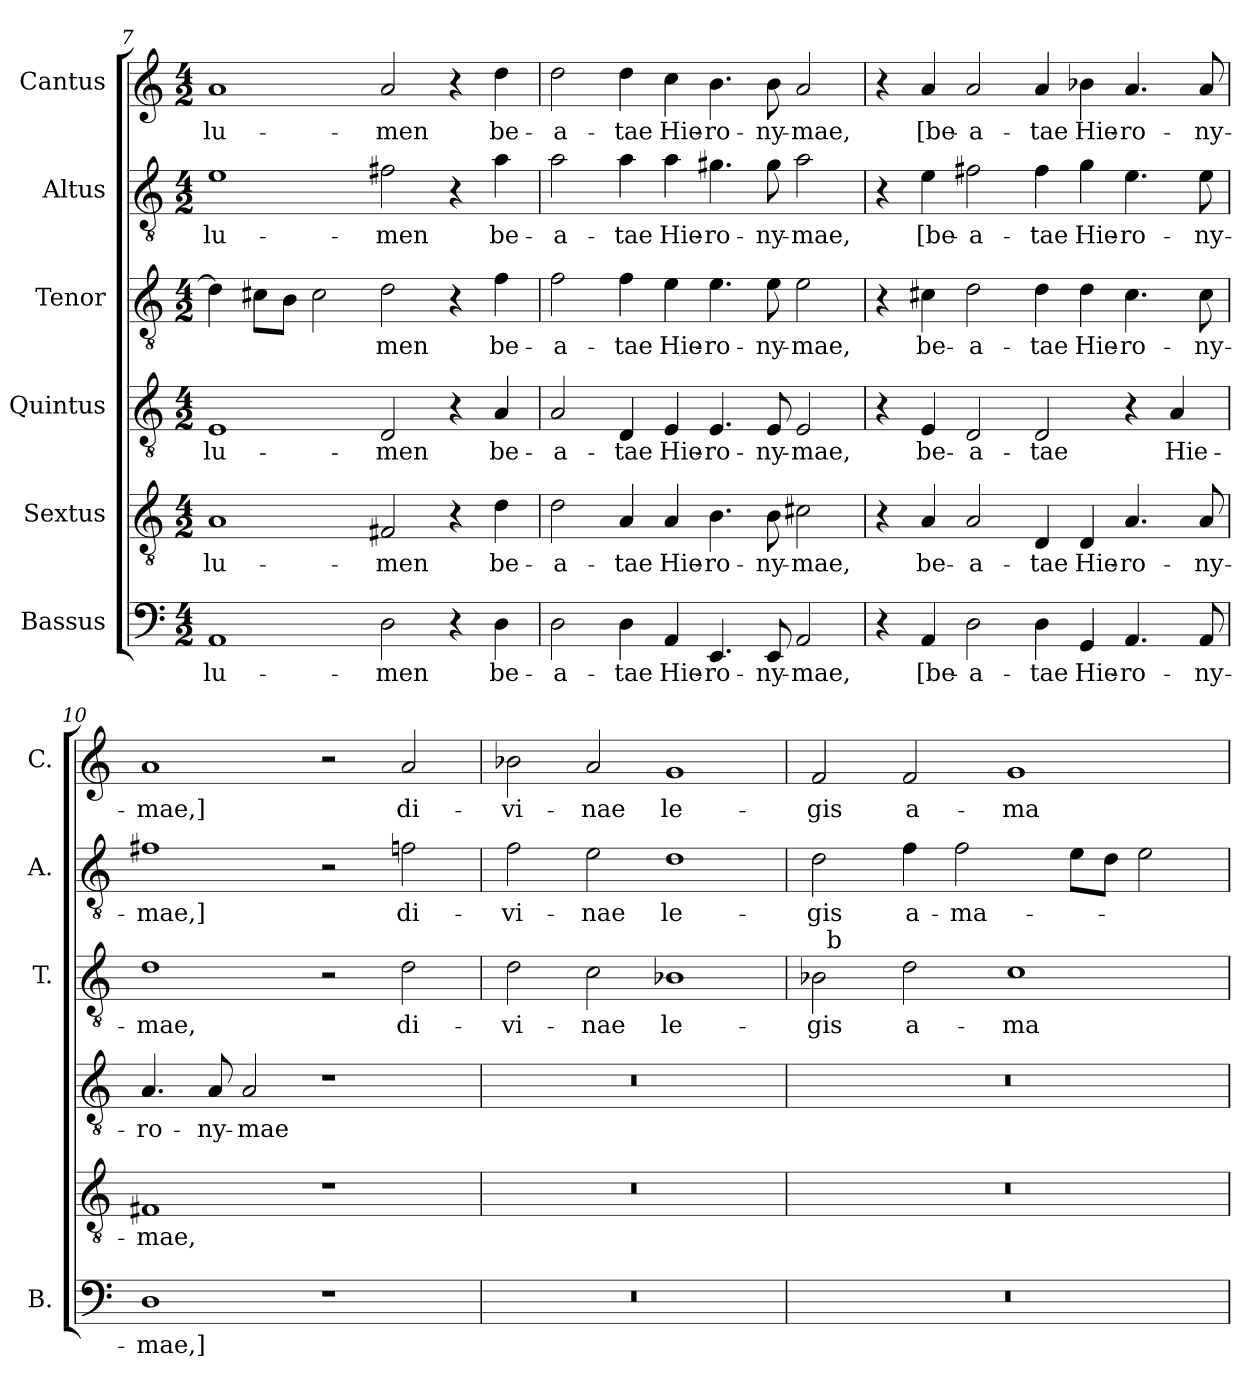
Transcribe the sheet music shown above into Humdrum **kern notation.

**kern	**text	**kern	**text	**kern	**text	**kern	**text	**kern	**text	**kern	**text
*part6	*part6	*part5	*part5	*part4	*part4	*part3	*part3	*part2	*part2	*part1	*part1
*staff6	*staff6	*staff5	*staff5	*staff4	*staff4	*staff3	*staff3	*staff2	*staff2	*staff1	*staff1
*I"Bassus	*	*I"Sextus	*	*I"Quintus	*	*I"Tenor	*	*I"Altus	*	*I"Cantus	*
*I'B.	*	*	*	*	*	*I'T.	*	*I'A.	*	*I'C.	*
*clefF4	*	*clefGv2	*	*clefGv2	*	*clefGv2	*	*clefGv2	*	*clefG2	*
*	*	*ITrd7c12	*	*ITrd7c12	*	*ITrd7c12	*	*ITrd7c12	*	*	*
*k[]	*	*k[]	*	*k[]	*	*k[]	*	*k[]	*	*k[]	*
*a:	*	*a:	*	*a:	*	*a:	*	*a:	*	*a:	*
*M4/2	*	*M4/2	*	*M4/2	*	*M4/2	*	*M4/2	*	*M4/2	*
=7	=7	=7	=7	=7	=7	=7	=7	=7	=7	=7	=7
!	!LO:LY:b	!	!LO:LY:b	!	!LO:LY:b	!	!	!	!LO:LY:b	!	!LO:LY:b
1AA	lu-	1AA	lu-	1EE	lu-	4D\]	.	1E	lu-	1a	lu-
.	.	.	.	.	.	8C#X\L	.	.	.	.	.
.	.	.	.	.	.	8BB\J	.	.	.	.	.
.	.	.	.	.	.	2C#\	.	.	.	.	.
!	!LO:LY:b	!	!LO:LY:b	!	!LO:LY:b	!	!LO:LY:b	!	!LO:LY:b	!	!LO:LY:b
2D\	-men	2FF#X/	-men	2DD/	-men	2D\	-men	2F#X\	-men	2a/	-men
4r	.	4r	.	4r	.	4r	.	4r	.	4r	.
!	!LO:LY:b	!	!LO:LY:b	!	!LO:LY:b	!	!LO:LY:b	!	!LO:LY:b	!	!LO:LY:b
4D\	be-	4D\	be-	4AA/	be-	4F\	be-	4A\	be-	4dd\	be-
=8	=8	=8	=8	=8	=8	=8	=8	=8	=8	=8	=8
!	!LO:LY:b	!	!LO:LY:b	!	!LO:LY:b	!	!LO:LY:b	!	!LO:LY:b	!	!LO:LY:b
2D\	-a-	2D\	-a-	2AA/	-a-	2F\	-a-	2A\	-a-	2dd\	-a-
!	!LO:LY:b	!	!LO:LY:b	!	!LO:LY:b	!	!LO:LY:b	!	!LO:LY:b	!	!LO:LY:b
4D\	-tae	4AA/	-tae	4DD/	-tae	4F\	-tae	4A\	-tae	4dd\	-tae
!	!LO:LY:b	!	!LO:LY:b	!	!LO:LY:b	!	!LO:LY:b	!	!LO:LY:b	!	!LO:LY:b
4AA/	Hie-	4AA/	Hie-	4EE/	Hie-	4E\	Hie-	4A\	Hie-	4cc\	Hie-
!	!LO:LY:b	!	!LO:LY:b	!	!LO:LY:b	!	!LO:LY:b	!	!LO:LY:b	!	!LO:LY:b
4.EE/	-ro-	4.BB\	-ro-	4.EE/	-ro-	4.E\	-ro-	4.G#X\	-ro-	4.b\	-ro-
!	!LO:LY:b	!	!LO:LY:b	!	!LO:LY:b	!	!LO:LY:b	!	!LO:LY:b	!	!LO:LY:b
8EE/	-ny-	8BB\	-ny-	8EE/	-ny-	8E\	-ny-	8G#\	-ny-	8b\	-ny-
!	!LO:LY:b	!	!LO:LY:b	!	!LO:LY:b	!	!LO:LY:b	!	!LO:LY:b	!	!LO:LY:b
2AA/	-mae,	2C#X\	-mae,	2EE/	-mae,	2E\	-mae,	2A\	-mae,	2a/	-mae,
=9	=9	=9	=9	=9	=9	=9	=9	=9	=9	=9	=9
4r	.	4r	.	4r	.	4r	.	4r	.	4r	.
!	!LO:LY:b	!	!LO:LY:b	!	!LO:LY:b	!	!LO:LY:b	!	!LO:LY:b	!	!LO:LY:b
4AA/	[be-	4AA/	be-	4EE/	be-	4C#X\	be-	4E\	[be-	4a/	[be-
!	!LO:LY:b	!	!LO:LY:b	!	!LO:LY:b	!	!LO:LY:b	!	!LO:LY:b	!	!LO:LY:b
2D\	-a-	2AA/	-a-	2DD/	-a-	2D\	-a-	2F#X\	-a-	2a/	-a-
!	!LO:LY:b	!	!LO:LY:b	!	!LO:LY:b	!	!LO:LY:b	!	!LO:LY:b	!	!LO:LY:b
4D\	-tae	4DD/	-tae	2DD/	-tae	4D\	-tae	4F#\	-tae	4a/	-tae
!	!LO:LY:b	!	!LO:LY:b	!	!	!	!LO:LY:b	!	!LO:LY:b	!	!LO:LY:b
4GG/	Hie-	4DD/	Hie-	.	.	4D\	Hie-	4G\	Hie-	4b-X\	Hie-
!	!LO:LY:b	!	!LO:LY:b	!	!	!	!LO:LY:b	!	!LO:LY:b	!	!LO:LY:b
4.AA/	-ro-	4.AA/	-ro-	4r	.	4.C#\	-ro-	4.E\	-ro-	4.a/	-ro-
!	!	!	!	!	!LO:LY:b	!	!	!	!	!	!
.	.	.	.	4AA/	Hie-	.	.	.	.	.	.
!	!LO:LY:b	!	!LO:LY:b	!	!	!	!LO:LY:b	!	!LO:LY:b	!	!LO:LY:b
8AA/	-ny-	8AA/	-ny-	.	.	8C#\	-ny-	8E\	-ny-	8a/	-ny-
!!LO:LB:g=z
=10	=10	=10	=10	=10	=10	=10	=10	=10	=10	=10	=10
!	!LO:LY:b	!	!LO:LY:b	!	!LO:LY:b	!	!LO:LY:b	!	!LO:LY:b	!	!LO:LY:b
1D	-mae,]	1FF#X	-mae,	4.AA/	-ro-	1D	-mae,	1F#X	-mae,]	1a	-mae,]
!	!	!	!	!	!LO:LY:b	!	!	!	!	!	!
.	.	.	.	8AA/	-ny-	.	.	.	.	.	.
!	!	!	!	!	!LO:LY:b	!	!	!	!	!	!
.	.	.	.	2AA/	-mae	.	.	.	.	.	.
1r	.	1r	.	1r	.	2r	.	2r	.	2r	.
!	!	!	!	!	!	!	!LO:LY:b	!	!LO:LY:b	!	!LO:LY:b
.	.	.	.	.	.	2D\	di-	2Fn\	di-	2a/	di-
=11	=11	=11	=11	=11	=11	=11	=11	=11	=11	=11	=11
!LO:N:vis=1	!	!LO:N:vis=1	!	!LO:N:vis=1	!	!	!LO:LY:b	!	!LO:LY:b	!	!LO:LY:b
0r	.	0r	.	0r	.	2D\	-vi-	2F\	-vi-	2b-X\	-vi-
!	!	!	!	!	!	!	!LO:LY:b	!	!LO:LY:b	!	!LO:LY:b
.	.	.	.	.	.	2C\	-nae	2E\	-nae	2a/	-nae
!	!	!	!	!	!	!	!LO:LY:b	!	!LO:LY:b	!	!LO:LY:b
.	.	.	.	.	.	1BB-X	le-	1D	le-	1g	le-
=12	=12	=12	=12	=12	=12	=12	=12	=12	=12	=12	=12
!LO:N:vis=1	!	!LO:N:vis=1	!	!LO:N:vis=1	!	!	!LO:LY:b	!	!LO:LY:b	!	!LO:LY:b
*	*	*	*	*	*	*^	*	*	*	*	*
0r	.	0r	.	0r	.	2BB-\	32ryy	-gis	2D\	-gis	2f/	-gis
!	!	!	!	!	!	!	!LO:TX:a:t=b	!	!	!	!	!
.	.	.	.	.	.	.	1ryy	.	.	.	.	.
!	!	!	!	!	!	!	!	!LO:LY:b	!	!LO:LY:b	!	!LO:LY:b
.	.	.	.	.	.	2D\	.	a-	4F\	a-	2f/	a-
!	!	!	!	!	!	!	!	!	!	!LO:LY:b	!	!
.	.	.	.	.	.	.	.	.	2F\	-ma-	.	.
!	!	!	!	!	!	!	!	!LO:LY:b	!	!	!	!LO:LY:b
.	.	.	.	.	.	1C	.	-ma-	.	.	1g	-ma-
.	.	.	.	.	.	.	2ryy	.	.	.	.	.
.	.	.	.	.	.	.	.	.	8E\L	.	.	.
.	.	.	.	.	.	.	.	.	8D\J	.	.	.
.	.	.	.	.	.	.	.	.	2E\	.	.	.
.	.	.	.	.	.	.	4...ryy	.	.	.	.	.
*	*	*	*	*	*	*v	*v	*	*	*	*	*
=	=	=	=	=	=	=	=	=	=	=	=
*-	*-	*-	*-	*-	*-	*-	*-	*-	*-	*-	*-
